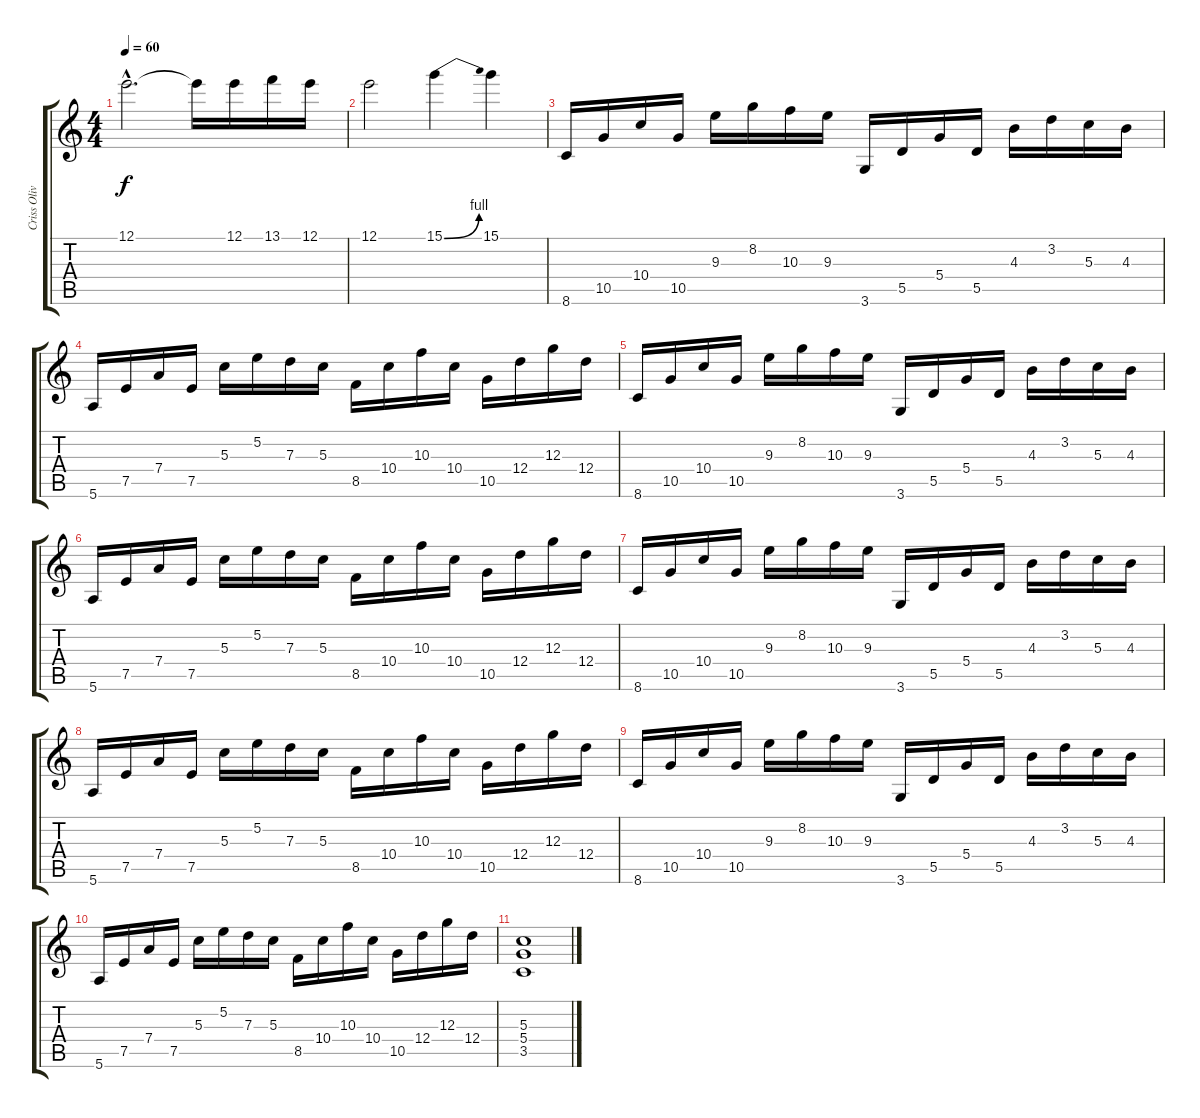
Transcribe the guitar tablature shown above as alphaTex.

\track ("Criss Oliva" "Criss Oliv") {instrument overdrivenguitar}
\staff {score tabs}
\tuning (E4 B3 G3 D3 A2 E2) {hide}
\ts (4 4)
\tempo 60
\clef g2
\ks c
12.1{hac}.2{d dy f} 12.1{t}.16 12.1.16 13.1.16 12.1.16 |
12.1.2 15.1{be (bend 0 0 60 4)}.4 15.1.4 |
8.6.16{volume 14} 10.5.16 10.4.16 10.5.16 9.3.16 8.2.16 10.3.16 9.3.16 3.6.16 5.5.16 5.4.16 5.5.16 4.3.16 3.2.16 5.3.16 4.3.16 |
5.6.16 7.5.16 7.4.16 7.5.16 5.3.16 5.2.16 7.3.16 5.3.16 8.5.16 10.4.16 10.3.16 10.4.16 10.5.16 12.4.16 12.3.16 12.4.16 |
8.6.16 10.5.16 10.4.16 10.5.16 9.3.16 8.2.16 10.3.16 9.3.16 3.6.16 5.5.16 5.4.16 5.5.16 4.3.16 3.2.16 5.3.16 4.3.16 |
5.6.16 7.5.16 7.4.16 7.5.16 5.3.16 5.2.16 7.3.16 5.3.16 8.5.16 10.4.16 10.3.16 10.4.16 10.5.16 12.4.16 12.3.16 12.4.16 |
8.6.16 10.5.16 10.4.16 10.5.16 9.3.16 8.2.16 10.3.16 9.3.16 3.6.16 5.5.16 5.4.16 5.5.16 4.3.16 3.2.16 5.3.16 4.3.16 |
5.6.16 7.5.16 7.4.16 7.5.16 5.3.16 5.2.16 7.3.16 5.3.16 8.5.16 10.4.16 10.3.16 10.4.16 10.5.16 12.4.16 12.3.16 12.4.16 |
8.6.16 10.5.16 10.4.16 10.5.16 9.3.16 8.2.16 10.3.16 9.3.16 3.6.16 5.5.16 5.4.16 5.5.16 4.3.16 3.2.16 5.3.16 4.3.16 |
5.6.16 7.5.16 7.4.16 7.5.16 5.3.16 5.2.16 7.3.16 5.3.16 8.5.16 10.4.16 10.3.16 10.4.16 10.5.16 12.4.16 12.3.16 12.4.16 |
(5.3 5.4 3.5).1{volume 8}
